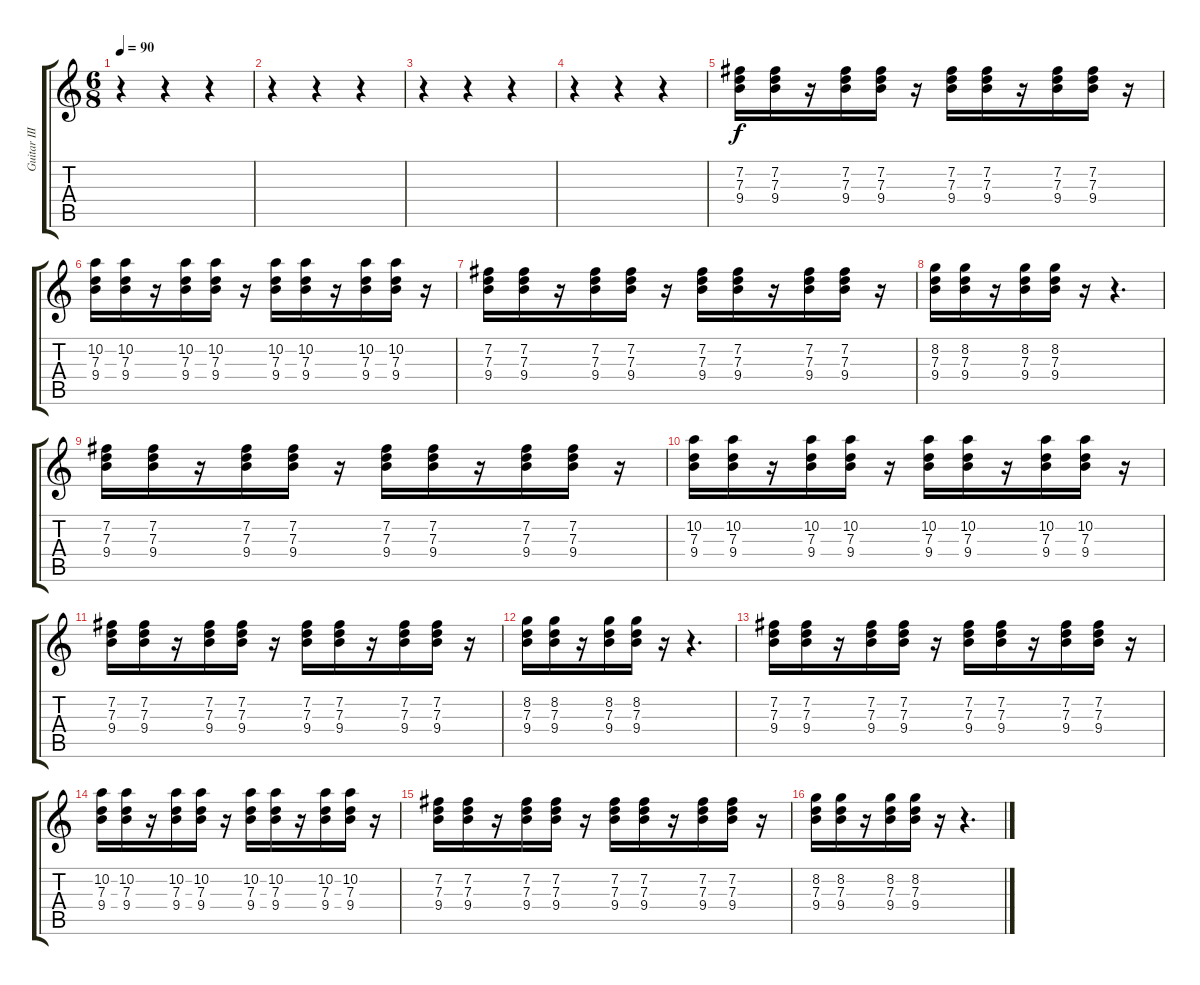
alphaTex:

\track ("Guitar III" "Guitar III") {instrument electricguitarclean}
\staff {score tabs}
\tuning (E4 B3 G3 D3 A2 E2) {hide}
\ts (6 8)
\tempo 90
\clef g2
\ks c
r.4{dy f} r.4 r.4 |
r.4 r.4 r.4 |
r.4 r.4 r.4 |
r.4 r.4 r.4 |
(7.2 7.3 9.4).16 (7.2 7.3 9.4).16 r.16 (7.2 7.3 9.4).16 (7.2 7.3 9.4).16 r.16 (7.2 7.3 9.4).16 (7.2 7.3 9.4).16 r.16 (7.2 7.3 9.4).16 (7.2 7.3 9.4).16 r.16 |
(10.2 7.3 9.4).16 (10.2 7.3 9.4).16 r.16 (10.2 7.3 9.4).16 (10.2 7.3 9.4).16 r.16 (10.2 7.3 9.4).16 (10.2 7.3 9.4).16 r.16 (10.2 7.3 9.4).16 (10.2 7.3 9.4).16 r.16 |
(7.2 7.3 9.4).16 (7.2 7.3 9.4).16 r.16 (7.2 7.3 9.4).16 (7.2 7.3 9.4).16 r.16 (7.2 7.3 9.4).16 (7.2 7.3 9.4).16 r.16 (7.2 7.3 9.4).16 (7.2 7.3 9.4).16 r.16 |
(8.2 7.3 9.4).16 (8.2 7.3 9.4).16 r.16 (8.2 7.3 9.4).16 (8.2 7.3 9.4).16 r.16 r.4{d} |
(7.2 7.3 9.4).16 (7.2 7.3 9.4).16 r.16 (7.2 7.3 9.4).16 (7.2 7.3 9.4).16 r.16 (7.2 7.3 9.4).16 (7.2 7.3 9.4).16 r.16 (7.2 7.3 9.4).16 (7.2 7.3 9.4).16 r.16 |
(10.2 7.3 9.4).16 (10.2 7.3 9.4).16 r.16 (10.2 7.3 9.4).16 (10.2 7.3 9.4).16 r.16 (10.2 7.3 9.4).16 (10.2 7.3 9.4).16 r.16 (10.2 7.3 9.4).16 (10.2 7.3 9.4).16 r.16 |
(7.2 7.3 9.4).16 (7.2 7.3 9.4).16 r.16 (7.2 7.3 9.4).16 (7.2 7.3 9.4).16 r.16 (7.2 7.3 9.4).16 (7.2 7.3 9.4).16 r.16 (7.2 7.3 9.4).16 (7.2 7.3 9.4).16 r.16 |
(8.2 7.3 9.4).16 (8.2 7.3 9.4).16 r.16 (8.2 7.3 9.4).16 (8.2 7.3 9.4).16 r.16 r.4{d} |
(7.2 7.3 9.4).16 (7.2 7.3 9.4).16 r.16 (7.2 7.3 9.4).16 (7.2 7.3 9.4).16 r.16 (7.2 7.3 9.4).16 (7.2 7.3 9.4).16 r.16 (7.2 7.3 9.4).16 (7.2 7.3 9.4).16 r.16 |
(10.2 7.3 9.4).16 (10.2 7.3 9.4).16 r.16 (10.2 7.3 9.4).16 (10.2 7.3 9.4).16 r.16 (10.2 7.3 9.4).16 (10.2 7.3 9.4).16 r.16 (10.2 7.3 9.4).16 (10.2 7.3 9.4).16 r.16 |
(7.2 7.3 9.4).16 (7.2 7.3 9.4).16 r.16 (7.2 7.3 9.4).16 (7.2 7.3 9.4).16 r.16 (7.2 7.3 9.4).16 (7.2 7.3 9.4).16 r.16 (7.2 7.3 9.4).16 (7.2 7.3 9.4).16 r.16 |
(8.2 7.3 9.4).16 (8.2 7.3 9.4).16 r.16 (8.2 7.3 9.4).16 (8.2 7.3 9.4).16 r.16 r.4{d}
